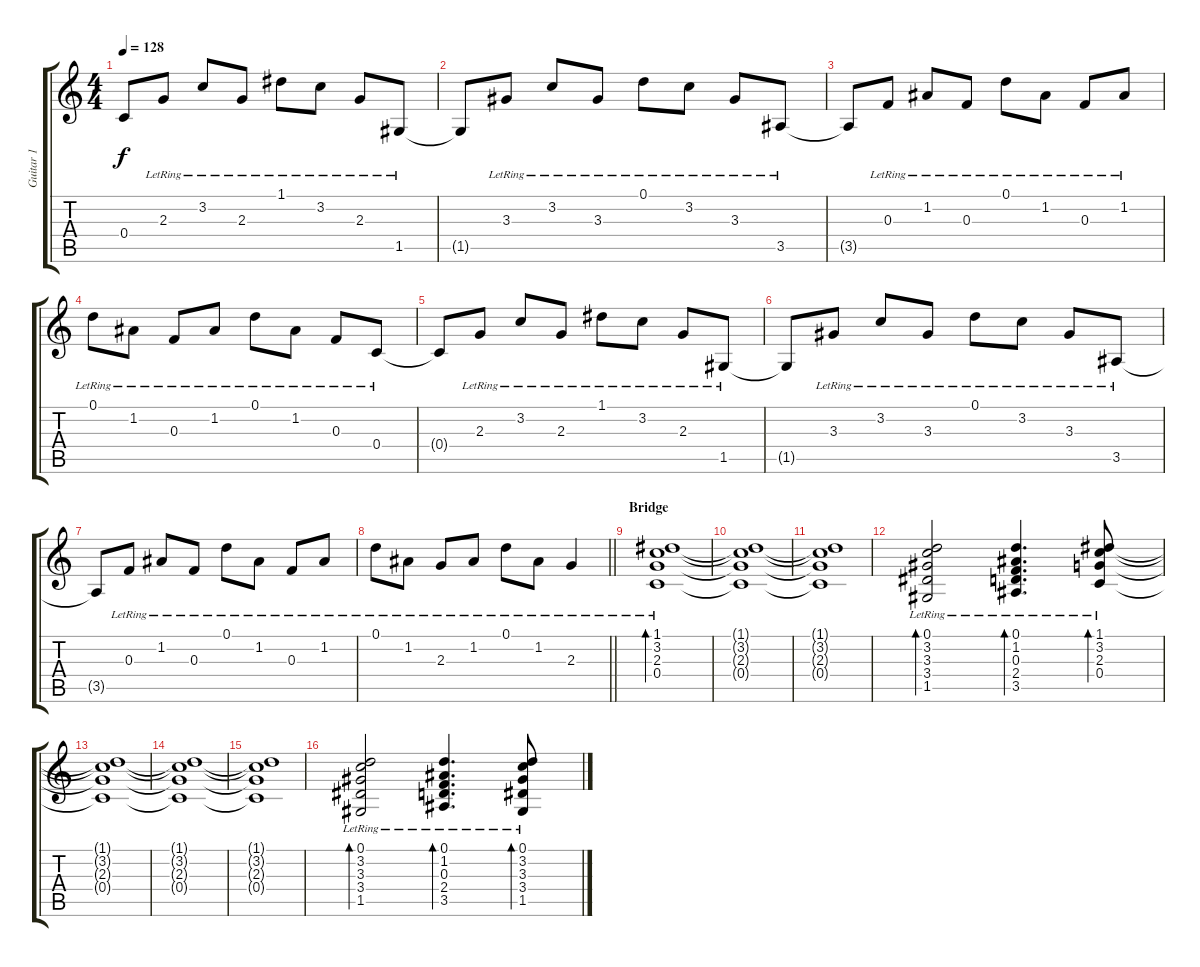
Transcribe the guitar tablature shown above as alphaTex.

\track ("Guitar 1" "Guitar 1") {instrument acousticguitarsteel}
\staff {score tabs}
\tuning (D4 A3 F3 C3 G2 C2) {hide}
\ts (4 4)
\tempo 128
\clef g2
\ks c
0.4{t}.8{dy f} 2.3{lr}.8 3.2{lr}.8 2.3{lr}.8 1.1{lr}.8 3.2{lr}.8 2.3{lr}.8 1.5{lr}.8 |
1.5{t}.8 3.3{lr}.8 3.2{lr}.8 3.3{lr}.8 0.1{lr}.8 3.2{lr}.8 3.3{lr}.8 3.5{lr}.8 |
3.5{t}.8 0.3{lr}.8 1.2{lr}.8 0.3{lr}.8 0.1{lr}.8 1.2{lr}.8 0.3{lr}.8 1.2{lr}.8 |
0.1{lr}.8 1.2{lr}.8 0.3{lr}.8 1.2{lr}.8 0.1{lr}.8 1.2{lr}.8 0.3{lr}.8 0.4{lr}.8 |
0.4{t}.8 2.3{lr}.8 3.2{lr}.8 2.3{lr}.8 1.1{lr}.8 3.2{lr}.8 2.3{lr}.8 1.5{lr}.8 |
1.5{t}.8 3.3{lr}.8 3.2{lr}.8 3.3{lr}.8 0.1{lr}.8 3.2{lr}.8 3.3{lr}.8 3.5{lr}.8 |
3.5{t}.8 0.3{lr}.8 1.2{lr}.8 0.3{lr}.8 0.1{lr}.8 1.2{lr}.8 0.3{lr}.8 1.2{lr}.8 |
\barLineRight lightlight
0.1{lr}.8 1.2{lr}.8 2.3{lr}.8 1.2{lr}.8 0.1{lr}.8 1.2{lr}.8 2.3{lr}.4 |
\section ("" "Bridge")
(1.1{lr} 3.2{lr} 2.3{lr} 0.4{lr}).1{bd 60} |
(1.1{t} 3.2{t} 2.3{t} 0.4{t}).1 |
(1.1{t} 3.2{t} 2.3{t} 0.4{t}).1 |
(0.1{lr} 3.2{lr} 3.3{lr} 3.4{lr} 1.5{lr}).2{bd 60} (0.1{lr} 1.2{lr} 0.3{lr} 2.4{lr} 3.5{lr}).4{d bd 60} (1.1{lr} 3.2{lr} 2.3{lr} 0.4{lr}).8{bd 60} |
(1.1{t} 3.2{t} 2.3{t} 0.4{t}).1 |
(1.1{t} 3.2{t} 2.3{t} 0.4{t}).1 |
(1.1{t} 3.2{t} 2.3{t} 0.4{t}).1 |
(0.1{lr} 3.2{lr} 3.3{lr} 3.4{lr} 1.5{lr}).2{bd 60} (0.1{lr} 1.2{lr} 0.3{lr} 2.4{lr} 3.5{lr}).4{d bd 60} (0.1{lr} 3.2{lr} 3.3{lr} 3.4{lr} 1.5{lr}).8{bd 60}
